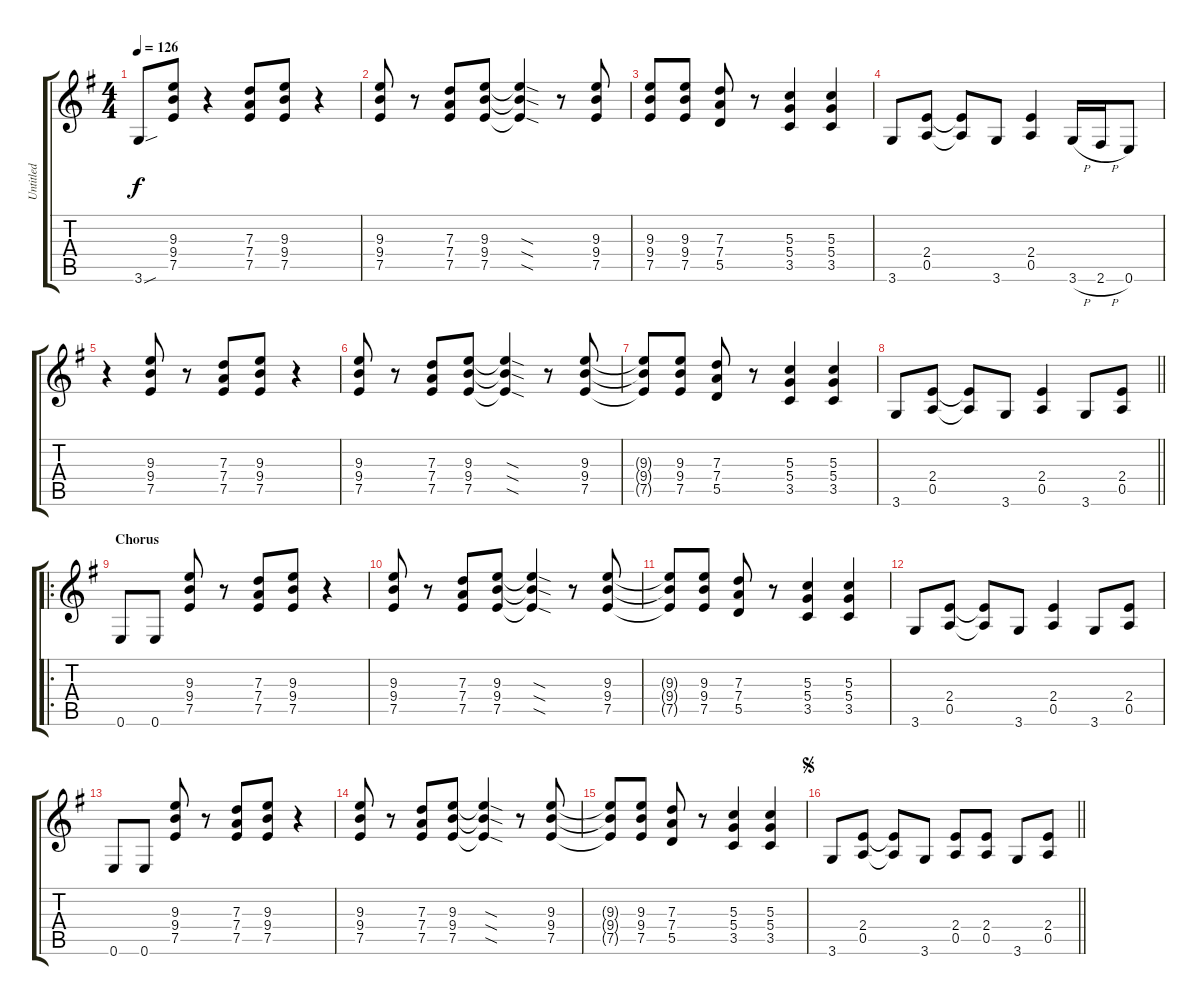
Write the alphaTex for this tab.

\track ("Untitled" "Untitled") {instrument overdrivenguitar}
\staff {score tabs}
\tuning (E4 B3 G3 D3 A2 E2) {hide}
\ts (4 4)
\tempo 126
\clef g2
\ks g
3.6{sou}.8{dy f instrument overdrivenguitar} (9.3 9.4 7.5).8 r.4 (7.3 7.4 7.5).8 (9.3 9.4 7.5).8 r.4 |
(9.3 9.4 7.5).8 r.8 (7.3 7.4 7.5).8 (9.3 9.4 7.5).8 (9.3{sod t} 9.4{sod t} 7.5{sod t}).4 r.8 (9.3 9.4 7.5).8 |
(9.3 9.4 7.5).8 (9.3 9.4 7.5).8 (7.3 7.4 5.5).8 r.8 (5.3 5.4 3.5).4 (5.3 5.4 3.5).4 |
3.6.8 (2.4 0.5).8 (2.4{t} 0.5{t}).8 3.6.8 (2.4 0.5).4 3.6{h}.16 2.6{h}.16 0.6.8 |
r.4 (9.3 9.4 7.5).8 r.8 (7.3 7.4 7.5).8 (9.3 9.4 7.5).8 r.4 |
(9.3 9.4 7.5).8 r.8 (7.3 7.4 7.5).8 (9.3 9.4 7.5).8 (9.3{sod t} 9.4{sod t} 7.5{sod t}).4 r.8 (9.3 9.4 7.5).8 |
(9.3{t} 9.4{t} 7.5{t}).8 (9.3 9.4 7.5).8 (7.3 7.4 5.5).8 r.8 (5.3 5.4 3.5).4 (5.3 5.4 3.5).4 |
\barLineRight lightlight
3.6.8 (2.4 0.5).8 (2.4{t} 0.5{t}).8 3.6.8 (2.4 0.5).4 3.6.8 (2.4 0.5).8 |
\ro
\section ("" "Chorus")
0.6.8 0.6.8 (9.3 9.4 7.5).8 r.8 (7.3 7.4 7.5).8 (9.3 9.4 7.5).8 r.4 |
(9.3 9.4 7.5).8 r.8 (7.3 7.4 7.5).8 (9.3 9.4 7.5).8 (9.3{sod t} 9.4{sod t} 7.5{sod t}).4 r.8 (9.3 9.4 7.5).8 |
(9.3{t} 9.4{t} 7.5{t}).8 (9.3 9.4 7.5).8 (7.3 7.4 5.5).8 r.8 (5.3 5.4 3.5).4 (5.3 5.4 3.5).4 |
3.6.8 (2.4 0.5).8 (2.4{t} 0.5{t}).8 3.6.8 (2.4 0.5).4 3.6.8 (2.4 0.5).8 |
0.6.8 0.6.8 (9.3 9.4 7.5).8 r.8 (7.3 7.4 7.5).8 (9.3 9.4 7.5).8 r.4 |
(9.3 9.4 7.5).8 r.8 (7.3 7.4 7.5).8 (9.3 9.4 7.5).8 (9.3{sod t} 9.4{sod t} 7.5{sod t}).4 r.8 (9.3 9.4 7.5).8 |
(9.3{t} 9.4{t} 7.5{t}).8 (9.3 9.4 7.5).8 (7.3 7.4 5.5).8 r.8 (5.3 5.4 3.5).4 (5.3 5.4 3.5).4 |
\jump segno
\barLineRight lightlight
3.6.8 (2.4 0.5).8 (2.4{t} 0.5{t}).8 3.6.8 (2.4 0.5).8 (2.4 0.5).8 3.6.8 (2.4 0.5).8
